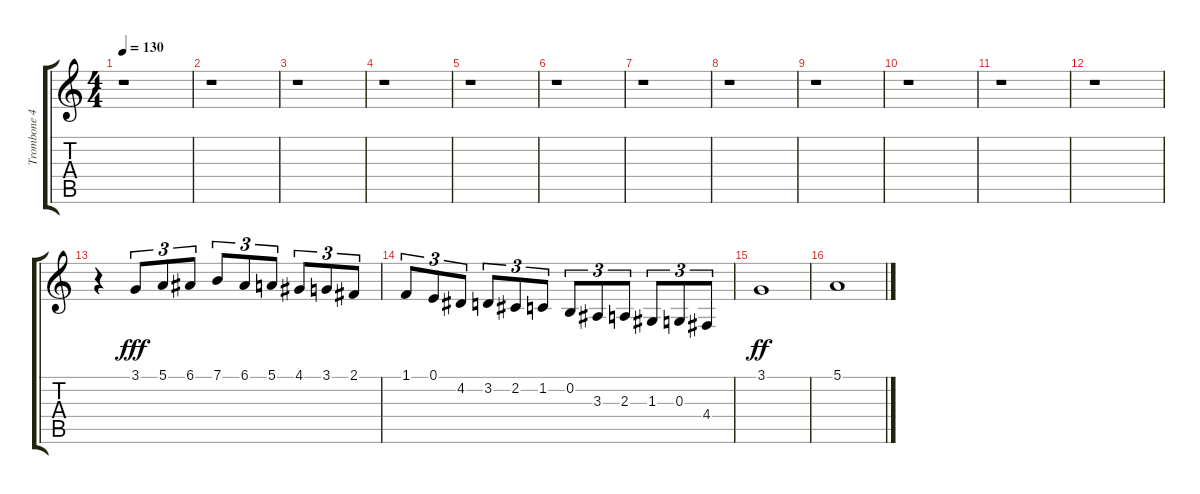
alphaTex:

\track ("Trombone 4" "Trombone 4") {instrument trombone}
\staff {score tabs}
\tuning (E4 B3 G3 D3 A2 E2) {hide}
\ts (4 4)
\tempo 130
\clef g2
\ks c
r.1{dy ff} |
r.1 |
r.1 |
r.1 |
r.1 |
r.1 |
r.1 |
r.1 |
r.1 |
r.1 |
r.1 |
r.1 |
r.4 3.1.8{tu (3 2) dy fff} 5.1.8{tu (3 2)} 6.1.8{tu (3 2)} 7.1.8{tu (3 2)} 6.1.8{tu (3 2)} 5.1.8{tu (3 2)} 4.1.8{tu (3 2)} 3.1.8{tu (3 2)} 2.1.8{tu (3 2)} |
1.1.8{tu (3 2)} 0.1.8{tu (3 2)} 4.2.8{tu (3 2)} 3.2.8{tu (3 2)} 2.2.8{tu (3 2)} 1.2.8{tu (3 2)} 0.2.8{tu (3 2)} 3.3.8{tu (3 2)} 2.3.8{tu (3 2)} 1.3.8{tu (3 2)} 0.3.8{tu (3 2)} 4.4.8{tu (3 2)} |
3.1.1{dy ff} |
5.1.1
